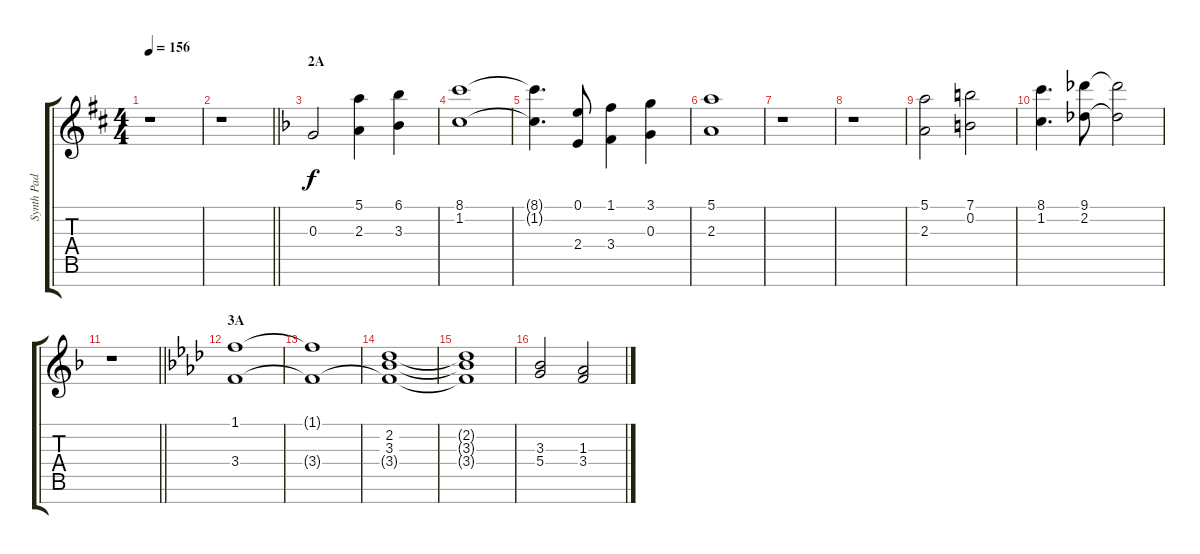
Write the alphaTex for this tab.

\track ("Synth Pad I" "Synth Pad ") {instrument lead2sawtooth}
\staff {score tabs}
\tuning (E5 B4 G4 D4 A3 E3 B2) {hide}
\ts (4 4)
\tempo 156
\clef g2
\ks d
r.1{dy f} |
\barLineRight lightlight
r.1 |
\section ("" "2A")
\ks f
0.3.2 (5.1 2.3).4 (6.1 3.3).4 |
(8.1 1.2).1 |
(8.1{t} 1.2{t}).4{d} (0.1 2.4).8 (1.1 3.4).4 (3.1 0.3).4 |
(5.1 2.3).1 |
r.1 |
r.1 |
(5.1 2.3).2 (7.1 0.2).2 |
(8.1 1.2).4{d} (9.1 2.2).8 (9.1{t} 2.2{t}).2 |
\barLineRight lightlight
r.1 |
\section ("" "3A")
\ks ab
(1.1 3.4).1 |
(1.1{t} 3.4{t}).1 |
(2.2 3.3 3.4{t}).1 |
(2.2{t} 3.3{t} 3.4{t}).1 |
(3.3 5.4).2 (1.3 3.4).2
